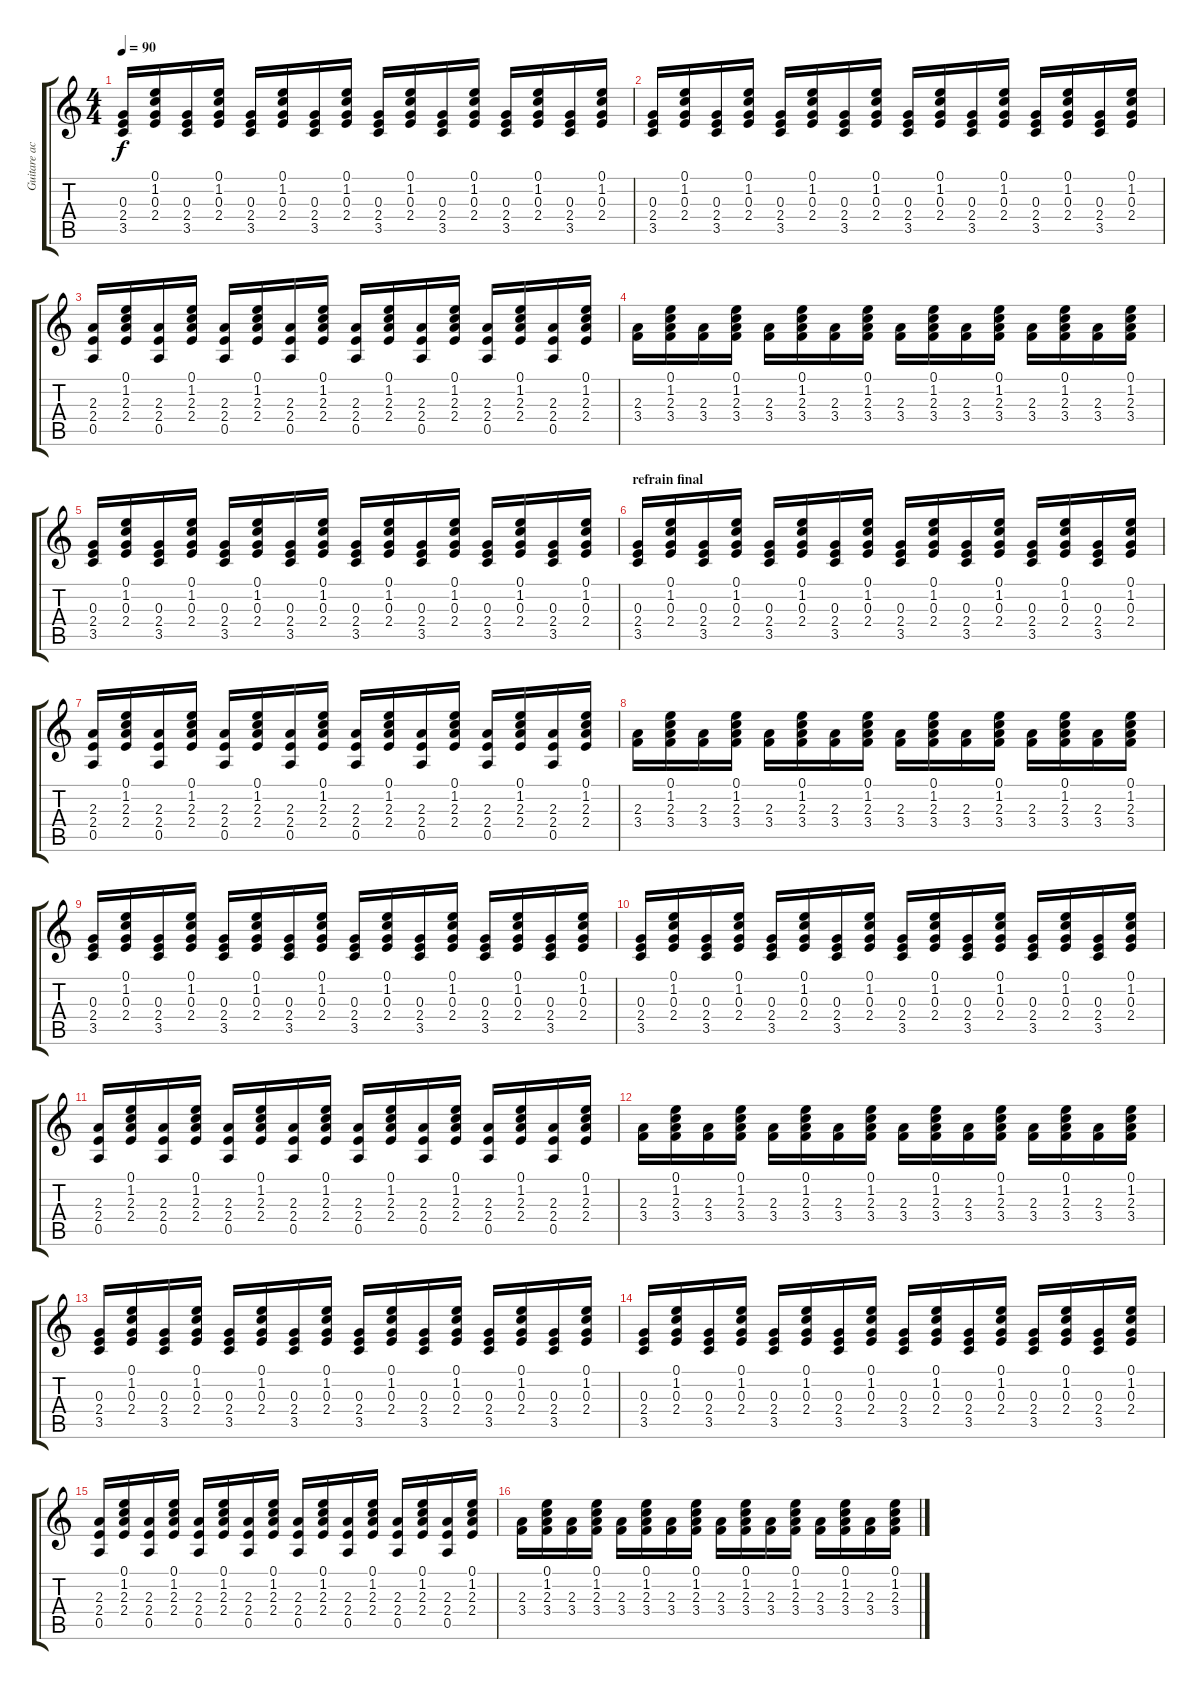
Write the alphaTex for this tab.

\track ("Guitare acoustique" "Guitare ac") {instrument acousticguitarsteel}
\staff {score tabs}
\tuning (E4 B3 G3 D3 A2 E2) {hide}
\ts (4 4)
\tempo 90
\clef g2
\ks c
(0.3 2.4 3.5).16{dy f} (0.1 1.2 0.3 2.4).16 (0.3 2.4 3.5).16 (0.1 1.2 0.3 2.4).16 (0.3 2.4 3.5).16 (0.1 1.2 0.3 2.4).16 (0.3 2.4 3.5).16 (0.1 1.2 0.3 2.4).16 (0.3 2.4 3.5).16 (0.1 1.2 0.3 2.4).16 (0.3 2.4 3.5).16 (0.1 1.2 0.3 2.4).16 (0.3 2.4 3.5).16 (0.1 1.2 0.3 2.4).16 (0.3 2.4 3.5).16 (0.1 1.2 0.3 2.4).16 |
(0.3 2.4 3.5).16 (0.1 1.2 0.3 2.4).16 (0.3 2.4 3.5).16 (0.1 1.2 0.3 2.4).16 (0.3 2.4 3.5).16 (0.1 1.2 0.3 2.4).16 (0.3 2.4 3.5).16 (0.1 1.2 0.3 2.4).16 (0.3 2.4 3.5).16 (0.1 1.2 0.3 2.4).16 (0.3 2.4 3.5).16 (0.1 1.2 0.3 2.4).16 (0.3 2.4 3.5).16 (0.1 1.2 0.3 2.4).16 (0.3 2.4 3.5).16 (0.1 1.2 0.3 2.4).16 |
(2.3 2.4 0.5).16 (0.1 1.2 2.3 2.4).16 (2.3 2.4 0.5).16 (0.1 1.2 2.3 2.4).16 (2.3 2.4 0.5).16 (0.1 1.2 2.3 2.4).16 (2.3 2.4 0.5).16 (0.1 1.2 2.3 2.4).16 (2.3 2.4 0.5).16 (0.1 1.2 2.3 2.4).16 (2.3 2.4 0.5).16 (0.1 1.2 2.3 2.4).16 (2.3 2.4 0.5).16 (0.1 1.2 2.3 2.4).16 (2.3 2.4 0.5).16 (0.1 1.2 2.3 2.4).16 |
(2.3 3.4).16 (0.1 1.2 2.3 3.4).16 (2.3 3.4).16 (0.1 1.2 2.3 3.4).16 (2.3 3.4).16 (0.1 1.2 2.3 3.4).16 (2.3 3.4).16 (0.1 1.2 2.3 3.4).16 (2.3 3.4).16 (0.1 1.2 2.3 3.4).16 (2.3 3.4).16 (0.1 1.2 2.3 3.4).16 (2.3 3.4).16 (0.1 1.2 2.3 3.4).16 (2.3 3.4).16 (0.1 1.2 2.3 3.4).16 |
(0.3 2.4 3.5).16 (0.1 1.2 0.3 2.4).16 (0.3 2.4 3.5).16 (0.1 1.2 0.3 2.4).16 (0.3 2.4 3.5).16 (0.1 1.2 0.3 2.4).16 (0.3 2.4 3.5).16 (0.1 1.2 0.3 2.4).16 (0.3 2.4 3.5).16 (0.1 1.2 0.3 2.4).16 (0.3 2.4 3.5).16 (0.1 1.2 0.3 2.4).16 (0.3 2.4 3.5).16 (0.1 1.2 0.3 2.4).16 (0.3 2.4 3.5).16 (0.1 1.2 0.3 2.4).16 |
\section ("" "refrain final")
(0.3 2.4 3.5).16 (0.1 1.2 0.3 2.4).16 (0.3 2.4 3.5).16 (0.1 1.2 0.3 2.4).16 (0.3 2.4 3.5).16 (0.1 1.2 0.3 2.4).16 (0.3 2.4 3.5).16 (0.1 1.2 0.3 2.4).16 (0.3 2.4 3.5).16 (0.1 1.2 0.3 2.4).16 (0.3 2.4 3.5).16 (0.1 1.2 0.3 2.4).16 (0.3 2.4 3.5).16 (0.1 1.2 0.3 2.4).16 (0.3 2.4 3.5).16 (0.1 1.2 0.3 2.4).16 |
(2.3 2.4 0.5).16 (0.1 1.2 2.3 2.4).16 (2.3 2.4 0.5).16 (0.1 1.2 2.3 2.4).16 (2.3 2.4 0.5).16 (0.1 1.2 2.3 2.4).16 (2.3 2.4 0.5).16 (0.1 1.2 2.3 2.4).16 (2.3 2.4 0.5).16 (0.1 1.2 2.3 2.4).16 (2.3 2.4 0.5).16 (0.1 1.2 2.3 2.4).16 (2.3 2.4 0.5).16 (0.1 1.2 2.3 2.4).16 (2.3 2.4 0.5).16 (0.1 1.2 2.3 2.4).16 |
(2.3 3.4).16 (0.1 1.2 2.3 3.4).16 (2.3 3.4).16 (0.1 1.2 2.3 3.4).16 (2.3 3.4).16 (0.1 1.2 2.3 3.4).16 (2.3 3.4).16 (0.1 1.2 2.3 3.4).16 (2.3 3.4).16 (0.1 1.2 2.3 3.4).16 (2.3 3.4).16 (0.1 1.2 2.3 3.4).16 (2.3 3.4).16 (0.1 1.2 2.3 3.4).16 (2.3 3.4).16 (0.1 1.2 2.3 3.4).16 |
(0.3 2.4 3.5).16 (0.1 1.2 0.3 2.4).16 (0.3 2.4 3.5).16 (0.1 1.2 0.3 2.4).16 (0.3 2.4 3.5).16 (0.1 1.2 0.3 2.4).16 (0.3 2.4 3.5).16 (0.1 1.2 0.3 2.4).16 (0.3 2.4 3.5).16 (0.1 1.2 0.3 2.4).16 (0.3 2.4 3.5).16 (0.1 1.2 0.3 2.4).16 (0.3 2.4 3.5).16 (0.1 1.2 0.3 2.4).16 (0.3 2.4 3.5).16 (0.1 1.2 0.3 2.4).16 |
(0.3 2.4 3.5).16 (0.1 1.2 0.3 2.4).16 (0.3 2.4 3.5).16 (0.1 1.2 0.3 2.4).16 (0.3 2.4 3.5).16 (0.1 1.2 0.3 2.4).16 (0.3 2.4 3.5).16 (0.1 1.2 0.3 2.4).16 (0.3 2.4 3.5).16 (0.1 1.2 0.3 2.4).16 (0.3 2.4 3.5).16 (0.1 1.2 0.3 2.4).16 (0.3 2.4 3.5).16 (0.1 1.2 0.3 2.4).16 (0.3 2.4 3.5).16 (0.1 1.2 0.3 2.4).16 |
(2.3 2.4 0.5).16 (0.1 1.2 2.3 2.4).16 (2.3 2.4 0.5).16 (0.1 1.2 2.3 2.4).16 (2.3 2.4 0.5).16 (0.1 1.2 2.3 2.4).16 (2.3 2.4 0.5).16 (0.1 1.2 2.3 2.4).16 (2.3 2.4 0.5).16 (0.1 1.2 2.3 2.4).16 (2.3 2.4 0.5).16 (0.1 1.2 2.3 2.4).16 (2.3 2.4 0.5).16 (0.1 1.2 2.3 2.4).16 (2.3 2.4 0.5).16 (0.1 1.2 2.3 2.4).16 |
(2.3 3.4).16 (0.1 1.2 2.3 3.4).16 (2.3 3.4).16 (0.1 1.2 2.3 3.4).16 (2.3 3.4).16 (0.1 1.2 2.3 3.4).16 (2.3 3.4).16 (0.1 1.2 2.3 3.4).16 (2.3 3.4).16 (0.1 1.2 2.3 3.4).16 (2.3 3.4).16 (0.1 1.2 2.3 3.4).16 (2.3 3.4).16 (0.1 1.2 2.3 3.4).16 (2.3 3.4).16 (0.1 1.2 2.3 3.4).16 |
(0.3 2.4 3.5).16 (0.1 1.2 0.3 2.4).16 (0.3 2.4 3.5).16 (0.1 1.2 0.3 2.4).16 (0.3 2.4 3.5).16 (0.1 1.2 0.3 2.4).16 (0.3 2.4 3.5).16 (0.1 1.2 0.3 2.4).16 (0.3 2.4 3.5).16 (0.1 1.2 0.3 2.4).16 (0.3 2.4 3.5).16 (0.1 1.2 0.3 2.4).16 (0.3 2.4 3.5).16 (0.1 1.2 0.3 2.4).16 (0.3 2.4 3.5).16 (0.1 1.2 0.3 2.4).16 |
(0.3 2.4 3.5).16 (0.1 1.2 0.3 2.4).16 (0.3 2.4 3.5).16 (0.1 1.2 0.3 2.4).16 (0.3 2.4 3.5).16 (0.1 1.2 0.3 2.4).16 (0.3 2.4 3.5).16 (0.1 1.2 0.3 2.4).16 (0.3 2.4 3.5).16 (0.1 1.2 0.3 2.4).16 (0.3 2.4 3.5).16 (0.1 1.2 0.3 2.4).16 (0.3 2.4 3.5).16 (0.1 1.2 0.3 2.4).16 (0.3 2.4 3.5).16 (0.1 1.2 0.3 2.4).16 |
(2.3 2.4 0.5).16 (0.1 1.2 2.3 2.4).16 (2.3 2.4 0.5).16 (0.1 1.2 2.3 2.4).16 (2.3 2.4 0.5).16 (0.1 1.2 2.3 2.4).16 (2.3 2.4 0.5).16 (0.1 1.2 2.3 2.4).16 (2.3 2.4 0.5).16 (0.1 1.2 2.3 2.4).16 (2.3 2.4 0.5).16 (0.1 1.2 2.3 2.4).16 (2.3 2.4 0.5).16 (0.1 1.2 2.3 2.4).16 (2.3 2.4 0.5).16 (0.1 1.2 2.3 2.4).16 |
(2.3 3.4).16 (0.1 1.2 2.3 3.4).16 (2.3 3.4).16 (0.1 1.2 2.3 3.4).16 (2.3 3.4).16 (0.1 1.2 2.3 3.4).16 (2.3 3.4).16 (0.1 1.2 2.3 3.4).16 (2.3 3.4).16 (0.1 1.2 2.3 3.4).16 (2.3 3.4).16 (0.1 1.2 2.3 3.4).16 (2.3 3.4).16 (0.1 1.2 2.3 3.4).16 (2.3 3.4).16 (0.1 1.2 2.3 3.4).16
